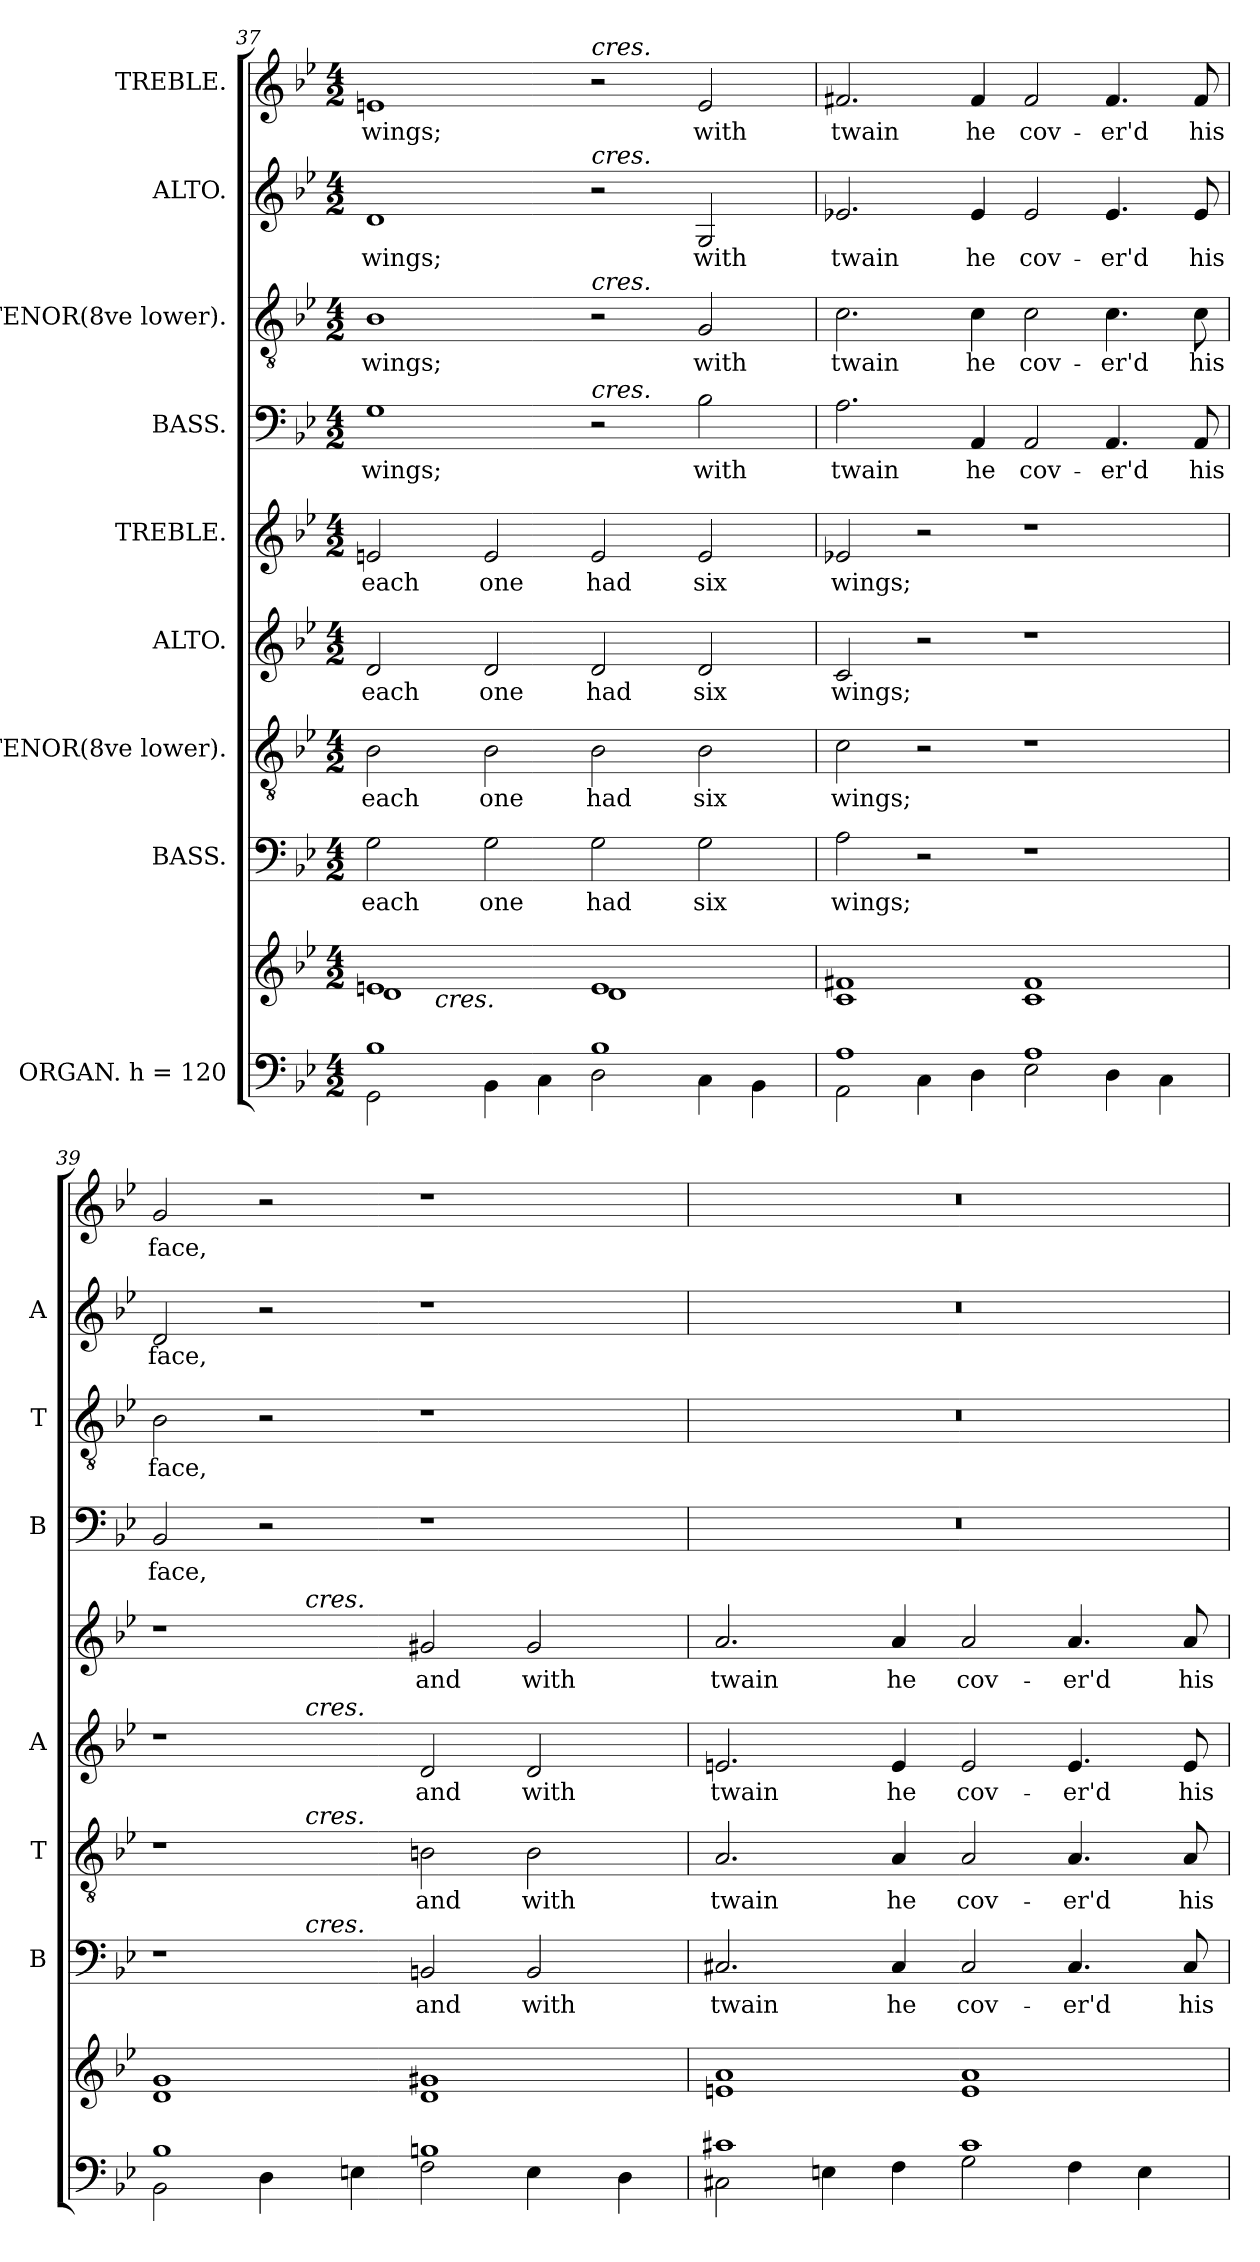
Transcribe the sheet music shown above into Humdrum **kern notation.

**kern	**kern	**kern	**text	**kern	**text	**kern	**text	**kern	**text	**kern	**text	**kern	**text	**kern	**text	**kern	**text
*part9	*part9	*part8	*part8	*part7	*part7	*part6	*part6	*part5	*part5	*part4	*part4	*part3	*part3	*part2	*part2	*part1	*part1
*staff10	*staff9	*staff8	*staff8	*staff7	*staff7	*staff6	*staff6	*staff5	*staff5	*staff4	*staff4	*staff3	*staff3	*staff2	*staff2	*staff1	*staff1
*I"ORGAN.  h = 120	*	*I"BASS.	*	*I"TENOR(8ve lower).	*	*I"ALTO.	*	*I"TREBLE.	*	*I"BASS.	*	*I"TENOR(8ve lower).	*	*I"ALTO.	*	*I"TREBLE.	*
*	*	*I'B	*	*I'T	*	*I'A	*	*	*	*I'B	*	*I'T	*	*I'A	*	*	*
!!LO:PB:g=z
*clefF4	*clefG2	*clefF4	*	*clefGv2	*	*clefG2	*	*clefG2	*	*clefF4	*	*clefGv2	*	*clefG2	*	*clefG2	*
*	*	*	*	*ITrd7c12	*	*	*	*	*	*	*	*ITrd7c12	*	*	*	*	*
*k[b-e-]	*k[b-e-]	*k[b-e-]	*	*k[b-e-]	*	*k[b-e-]	*	*k[b-e-]	*	*k[b-e-]	*	*k[b-e-]	*	*k[b-e-]	*	*k[b-e-]	*
*g:	*g:	*g:	*	*g:	*	*g:	*	*g:	*	*g:	*	*g:	*	*g:	*	*g:	*
*M4/2	*M4/2	*M4/2	*	*M4/2	*	*M4/2	*	*M4/2	*	*M4/2	*	*M4/2	*	*M4/2	*	*M4/2	*
=37	=37	=37	=37	=37	=37	=37	=37	=37	=37	=37	=37	=37	=37	=37	=37	=37	=37
*^	*^	*	*	*	*	*	*	*	*	*	*	*	*	*	*	*	*
!	!	!	!	!	!LO:LY:b	!	!LO:LY:b	!	!LO:LY:b	!	!LO:LY:b	!	!LO:LY:b	!	!LO:LY:b	!	!LO:LY:b	!	!LO:LY:b
*	*	*	*^	*	*	*	*	*	*	*	*	*	*	*	*	*	*	*	*
1B-	2GG\	1en	1d	4ryy	2G\	each	2BB-\	each	2d/	each	2en/	each	1G	wings;	1BB-	wings;	1d	wings;	1en	wings;
.	.	.	.	32ryy	.	.	.	.	.	.	.	.	.	.	.	.	.	.	.	.
!	!	!	!	!LO:TX:b:i:t=cres.	!	!	!	!	!	!	!	!	!	!	!	!	!	!	!	!
.	.	.	.	1ryy	.	.	.	.	.	.	.	.	.	.	.	.	.	.	.	.
!	!	!	!	!	!	!LO:LY:b	!	!LO:LY:b	!	!LO:LY:b	!	!LO:LY:b	!	!	!	!	!	!	!	!
.	4BB-\	.	.	.	2G\	one	2BB-\	one	2d/	one	2e/	one	.	.	.	.	.	.	.	.
.	4C\	.	.	.	.	.	.	.	.	.	.	.	.	.	.	.	.	.	.	.
!	!	!	!	!	!	!	!	!	!	!	!	!	!	!	!	!	!	!	!LO:TX:a:i:t=cres.	!
!	!	!	!	!	!	!	!	!	!	!	!	!	!	!	!	!	!LO:TX:a:i:t=cres.	!	!	!
!	!	!	!	!	!	!	!	!	!	!	!	!	!	!	!LO:TX:a:i:t=cres.	!	!	!	!	!
!	!	!	!	!	!	!	!	!	!	!	!	!	!LO:TX:a:i:t=cres.	!	!	!	!	!	!	!
!	!	!	!	!	!	!LO:LY:b	!	!LO:LY:b	!	!LO:LY:b	!	!LO:LY:b	!	!	!	!	!	!	!	!
1B-	2D\	1e	1d	.	2G\	had	2BB-\	had	2d/	had	2e/	had	2r	.	2r	.	2r	.	2r	.
.	.	.	.	2ryy	.	.	.	.	.	.	.	.	.	.	.	.	.	.	.	.
!	!	!	!	!	!	!LO:LY:b	!	!LO:LY:b	!	!LO:LY:b	!	!LO:LY:b	!	!LO:LY:b	!	!LO:LY:b	!	!LO:LY:b	!	!LO:LY:b
.	4C\	.	.	.	2G\	six	2BB-\	six	2d/	six	2e/	six	2B-\	with	2GG/	with	2G/	with	2e/	with
.	4BB-\	.	.	.	.	.	.	.	.	.	.	.	.	.	.	.	.	.	.	.
.	.	.	.	8..ryy	.	.	.	.	.	.	.	.	.	.	.	.	.	.	.	.
=38	=38	=38	=38	=38	=38	=38	=38	=38	=38	=38	=38	=38	=38	=38	=38	=38	=38	=38	=38	=38
!	!	!	!	!	!	!LO:LY:b	!	!LO:LY:b	!	!LO:LY:b	!	!LO:LY:b	!	!LO:LY:b	!	!LO:LY:b	!	!LO:LY:b	!	!LO:LY:b
*	*	*	*v	*v	*	*	*	*	*	*	*	*	*	*	*	*	*	*	*	*
1A	2AA\	1f#X	1c	2A\	wings;	2C\	wings;	2c/	wings;	2e-X/	wings;	2.A\	twain	2.C\	twain	2.e-X/	twain	2.f#X/	twain
.	4C\	.	.	2r	.	2r	.	2r	.	2r	.	.	.	.	.	.	.	.	.
!	!	!	!	!	!	!	!	!	!	!	!	!	!LO:LY:b	!	!LO:LY:b	!	!LO:LY:b	!	!LO:LY:b
.	4D\	.	.	.	.	.	.	.	.	.	.	4AA/	he	4C\	he	4e-/	he	4f#/	he
!	!	!	!	!	!	!	!	!	!	!	!	!	!LO:LY:b	!	!LO:LY:b	!	!LO:LY:b	!	!LO:LY:b
1A	2E-\	1f#	1c	1r	.	1r	.	1r	.	1r	.	2AA/	cov-	2C\	cov-	2e-/	cov-	2f#/	cov-
!	!	!	!	!	!	!	!	!	!	!	!	!	!LO:LY:b	!	!LO:LY:b	!	!LO:LY:b	!	!LO:LY:b
.	4D\	.	.	.	.	.	.	.	.	.	.	4.AA/	-er'd	4.C\	-er'd	4.e-/	-er'd	4.f#/	-er'd
.	4C\	.	.	.	.	.	.	.	.	.	.	.	.	.	.	.	.	.	.
!	!	!	!	!	!	!	!	!	!	!	!	!	!LO:LY:b	!	!LO:LY:b	!	!LO:LY:b	!	!LO:LY:b
.	.	.	.	.	.	.	.	.	.	.	.	8AA/	his	8C\	his	8e-/	his	8f#/	his
=39	=39	=39	=39	=39	=39	=39	=39	=39	=39	=39	=39	=39	=39	=39	=39	=39	=39	=39	=39
!	!	!	!	!	!	!	!	!	!	!	!	!	!LO:LY:b	!	!LO:LY:b	!	!LO:LY:b	!	!LO:LY:b
*	*	*	*	*^	*	*^	*	*^	*	*^	*	*	*	*	*	*	*	*	*
1B-	2BB-\	1g	1d	1r	2ryy	.	1r	2ryy	.	1r	2ryy	.	1r	2ryy	.	2BB-/	face,	2BB-\	face,	2d/	face,	2g/	face,
.	4D\	.	.	.	8ryy	.	.	8ryy	.	.	8ryy	.	.	8ryy	.	2r	.	2r	.	2r	.	2r	.
!	!	!	!	!	!	!	!	!	!	!	!	!	!	!LO:TX:a:i:t=cres.	!	!	!	!	!	!	!	!	!
!	!	!	!	!	!	!	!	!	!	!	!LO:TX:a:i:t=cres.	!	!	!	!	!	!	!	!	!	!	!	!
!	!	!	!	!	!	!	!	!LO:TX:a:i:t=cres.	!	!	!	!	!	!	!	!	!	!	!	!	!	!	!
!	!	!	!	!	!LO:TX:a:i:t=cres.	!	!	!	!	!	!	!	!	!	!	!	!	!	!	!	!	!	!
.	.	.	.	.	1ryy	.	.	1ryy	.	.	1ryy	.	.	1ryy	.	.	.	.	.	.	.	.	.
.	4En\	.	.	.	.	.	.	.	.	.	.	.	.	.	.	.	.	.	.	.	.	.	.
!	!	!	!	!	!	!LO:LY:b	!	!	!LO:LY:b	!	!	!LO:LY:b	!	!	!LO:LY:b	!	!	!	!	!	!	!	!
1Bn	2F\	1g#X	1d	2BBn/	.	and	2BBn\	.	and	2d/	.	and	2g#X/	.	and	1r	.	1r	.	1r	.	1r	.
!	!	!	!	!	!	!LO:LY:b	!	!	!LO:LY:b	!	!	!LO:LY:b	!	!	!LO:LY:b	!	!	!	!	!	!	!	!
.	4E\	.	.	2BB/	.	with	2BB\	.	with	2d/	.	with	2g#/	.	with	.	.	.	.	.	.	.	.
.	.	.	.	.	4.ryy	.	.	4.ryy	.	.	4.ryy	.	.	4.ryy	.	.	.	.	.	.	.	.	.
.	4D\	.	.	.	.	.	.	.	.	.	.	.	.	.	.	.	.	.	.	.	.	.	.
=40	=40	=40	=40	=40	=40	=40	=40	=40	=40	=40	=40	=40	=40	=40	=40	=40	=40	=40	=40	=40	=40	=40	=40
!	!	!	!	!	!	!LO:LY:b	!	!	!LO:LY:b	!	!	!LO:LY:b	!	!	!LO:LY:b	!LO:N:vis=1	!	!LO:N:vis=1	!	!LO:N:vis=1	!	!LO:N:vis=1	!
*	*	*	*	*v	*v	*	*	*	*	*v	*v	*	*v	*v	*	*	*	*	*	*	*	*	*
*	*	*	*	*	*	*v	*v	*	*	*	*	*	*	*	*	*	*	*	*	*
1c#X	2C#X\	1a	1en	2.C#X/	twain	2.AA/	twain	2.en/	twain	2.a/	twain	0r	.	0r	.	0r	.	0r	.
.	4En\	.	.	.	.	.	.	.	.	.	.	.	.	.	.	.	.	.	.
!	!	!	!	!	!LO:LY:b	!	!LO:LY:b	!	!LO:LY:b	!	!LO:LY:b	!	!	!	!	!	!	!	!
.	4F\	.	.	4C#/	he	4AA/	he	4e/	he	4a/	he	.	.	.	.	.	.	.	.
!	!	!	!	!	!LO:LY:b	!	!LO:LY:b	!	!LO:LY:b	!	!LO:LY:b	!	!	!	!	!	!	!	!
1c#	2G\	1a	1e	2C#/	cov-	2AA/	cov-	2e/	cov-	2a/	cov-	.	.	.	.	.	.	.	.
!	!	!	!	!	!LO:LY:b	!	!LO:LY:b	!	!LO:LY:b	!	!LO:LY:b	!	!	!	!	!	!	!	!
.	4F\	.	.	4.C#/	-er'd	4.AA/	-er'd	4.e/	-er'd	4.a/	-er'd	.	.	.	.	.	.	.	.
.	4E\	.	.	.	.	.	.	.	.	.	.	.	.	.	.	.	.	.	.
!	!	!	!	!	!LO:LY:b	!	!LO:LY:b	!	!LO:LY:b	!	!LO:LY:b	!	!	!	!	!	!	!	!
.	.	.	.	8C#/	his	8AA/	his	8e/	his	8a/	his	.	.	.	.	.	.	.	.
*v	*v	*	*	*	*	*	*	*	*	*	*	*	*	*	*	*	*	*	*
*	*v	*v	*	*	*	*	*	*	*	*	*	*	*	*	*	*	*	*
=	=	=	=	=	=	=	=	=	=	=	=	=	=	=	=	=	=
*-	*-	*-	*-	*-	*-	*-	*-	*-	*-	*-	*-	*-	*-	*-	*-	*-	*-
